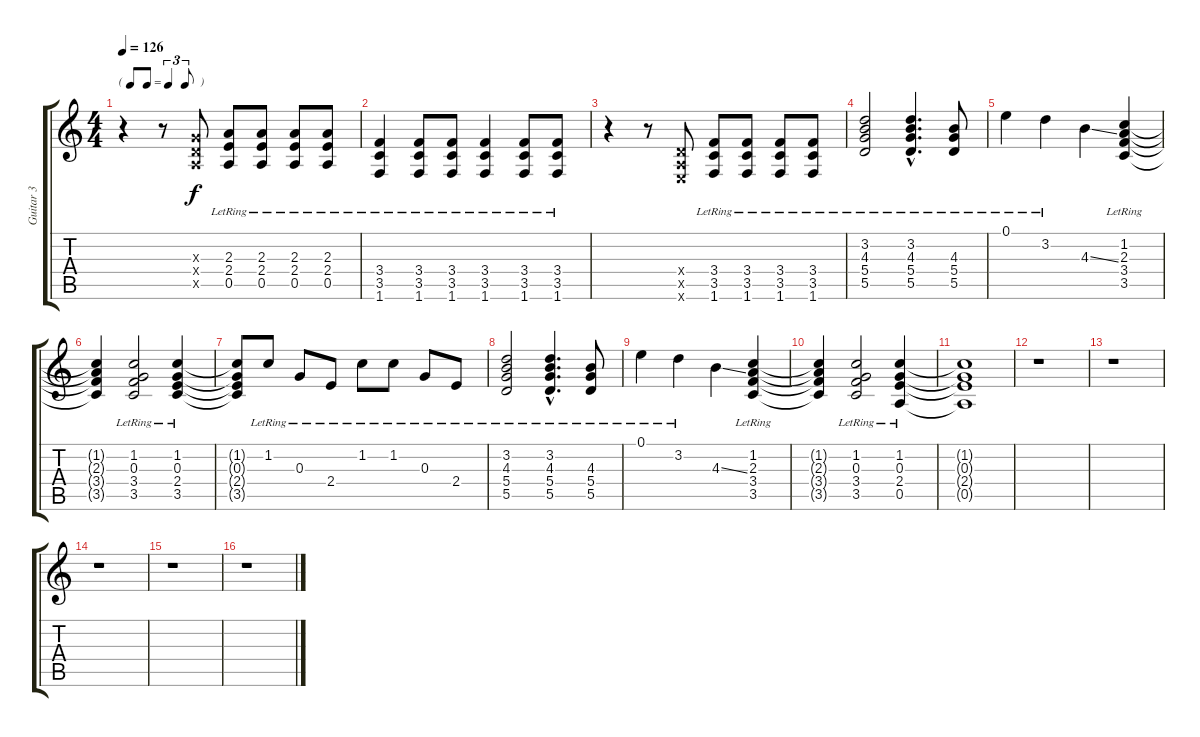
\track ("Guitar 3" "Guitar 3") {instrument overdrivenguitar}
\staff {score tabs}
\tuning (E4 B3 G3 D3 A2 E2) {hide}
\ts (4 4)
\tf triplet8th
\tempo 126
\clef g2
\ks c
r.4{dy f} r.8 (0.3{x} 0.4{x} 0.5{x}).8 (2.3{lr} 2.4{lr} 0.5{lr}).8 (2.3{lr} 2.4{lr} 0.5{lr}).8 (2.3{lr} 2.4{lr} 0.5{lr}).8 (2.3{lr} 2.4{lr} 0.5{lr}).8 |
(3.4{lr} 3.5{lr} 1.6{lr}).4 (3.4{lr} 3.5{lr} 1.6{lr}).8 (3.4{lr} 3.5{lr} 1.6{lr}).8 (3.4{lr} 3.5{lr} 1.6{lr}).4 (3.4{lr} 3.5{lr} 1.6{lr}).8 (3.4{lr} 3.5{lr} 1.6{lr}).8 |
r.4 r.8 (0.4{x} 0.5{x} 0.6{x}).8 (3.4{lr} 3.5{lr} 1.6{lr}).8 (3.4{lr} 3.5{lr} 1.6{lr}).8 (3.4{lr} 3.5{lr} 1.6{lr}).8 (3.4{lr} 3.5{lr} 1.6{lr}).8 |
(3.2{lr} 4.3{lr} 5.4{lr} 5.5{lr}).2 (3.2{hac lr} 4.3{hac lr} 5.4{hac lr} 5.5{hac lr}).4{d} (4.3{lr} 5.4{lr} 5.5{lr}).8 |
0.1{lr}.4 3.2{lr}.4 4.3{ss}.4 (1.2{lr} 2.3{lr} 3.4{lr} 3.5{lr}).4 |
(1.2{t} 2.3{t} 3.4{t} 3.5{t}).4 (1.2{lr} 0.3{lr} 3.4{lr} 3.5{lr}).2 (1.2{lr} 0.3{lr} 2.4{lr} 3.5{lr}).4 |
(1.2{t} 0.3{t} 2.4{t} 3.5{t}).8 1.2{lr}.8 0.3{lr}.8 2.4{lr}.8 1.2{lr}.8 1.2{lr}.8 0.3{lr}.8 2.4{lr}.8 |
(3.2{lr} 4.3{lr} 5.4{lr} 5.5{lr}).2 (3.2{hac lr} 4.3{hac lr} 5.4{hac lr} 5.5{hac lr}).4{d} (4.3{lr} 5.4{lr} 5.5{lr}).8 |
0.1{lr}.4 3.2{lr}.4 4.3{ss}.4 (1.2{lr} 2.3{lr} 3.4{lr} 3.5{lr}).4 |
(1.2{t} 2.3{t} 3.4{t} 3.5{t}).4 (1.2{lr} 0.3{lr} 3.4{lr} 3.5{lr}).2 (1.2{lr} 0.3{lr} 2.4{lr} 0.5{lr}).4 |
(1.2{t} 0.3{t} 2.4{t} 0.5{t}).1 |
r.1 |
r.1 |
r.1 |
r.1 |
r.1
